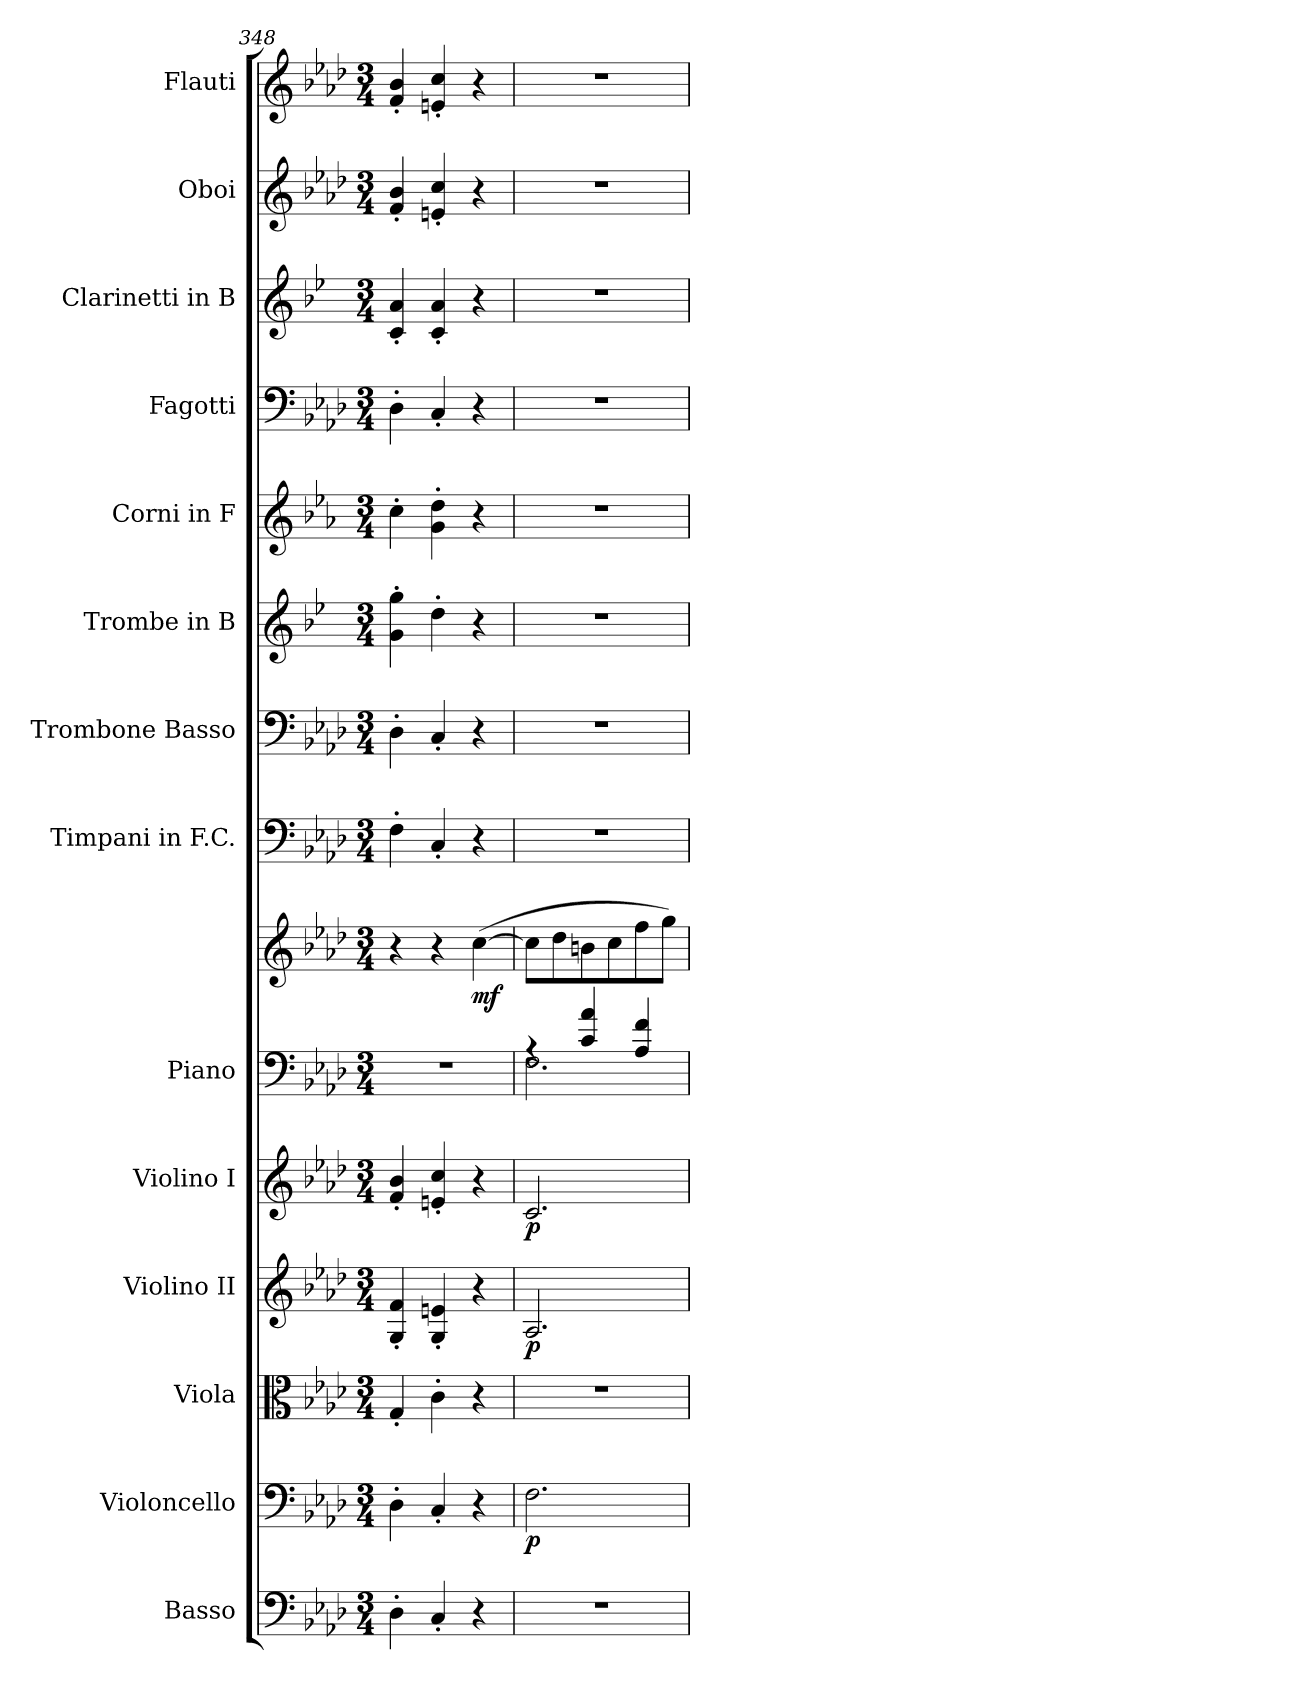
**kern	**kern	**dynam	**kern	**kern	**dynam	**kern	**dynam	**kern	**kern	**dynam	**kern	**kern	**kern	**kern	**kern	**kern	**kern	**kern
*part14	*part13	*part13	*part12	*part11	*part11	*part10	*part10	*part9	*part9	*part9	*part8	*part7	*part6	*part5	*part4	*part3	*part2	*part1
*staff15	*staff14	*staff14	*staff13	*staff12	*staff12	*staff11	*staff11	*staff10	*staff9	*staff9/10	*staff8	*staff7	*staff6	*staff5	*staff4	*staff3	*staff2	*staff1
*I"Basso	*I"Violoncello	*	*I"Viola	*I"Violino II	*	*I"Violino I	*	*I"Piano	*	*	*I"Timpani in F.C.	*I"Trombone Basso	*I"Trombe in B	*I"Corni in F	*I"Fagotti	*I"Clarinetti in B	*I"Oboi	*I"Flauti
*	*	*	*	*	*	*	*	*I'Pno.	*	*	*I'Timp.	*	*	*	*	*	*I'Ob.	*I'Fl.
*clefF4	*clefF4	*	*clefC3	*clefG2	*	*clefG2	*	*clefF4	*clefG2	*	*clefF4	*clefF4	*clefG2	*clefG2	*clefF4	*clefG2	*clefG2	*clefG2
*ITrd7c12	*	*	*	*	*	*	*	*	*	*	*	*	*ITrd1c2	*ITrd4c7	*	*ITrd1c2	*	*
*k[b-e-a-d-]	*k[b-e-a-d-]	*	*k[b-e-a-d-]	*k[b-e-a-d-]	*	*k[b-e-a-d-]	*	*k[b-e-a-d-]	*k[b-e-a-d-]	*	*k[b-e-a-d-]	*k[b-e-a-d-]	*k[b-e-a-d-]	*k[b-e-a-d-]	*k[b-e-a-d-]	*k[b-e-a-d-]	*k[b-e-a-d-]	*k[b-e-a-d-]
*M3/4	*M3/4	*	*M3/4	*M3/4	*	*M3/4	*	*M3/4	*M3/4	*	*M3/4	*M3/4	*M3/4	*M3/4	*M3/4	*M3/4	*M3/4	*M3/4
=348	=348	=348	=348	=348	=348	=348	=348	=348	=348	=348	=348	=348	=348	=348	=348	=348	=348	=348
4DD-'\	4D-'\	.	4G'/	4G/' 4f/'	.	4f/' 4b-/'	.	2.r	4r	.	4F'\	4D-'\	4f\' 4ff\'	4f'\	4D-'\	4B-/' 4g/'	4f/' 4b-/'	4f/' 4b-/'
4CC'/	4C'/	.	4c'\	4G/' 4en/'	.	4en/' 4cc/'	.	.	4r	.	4C'/	4C'/	4cc'\	4c\' 4g\'	4C'/	4B-/' 4g/'	4en/' 4cc/'	4en/' 4cc/'
!	!	!	!	!	!	!	!	!	!	!LO:DY:b	!	!	!	!	!	!	!	!
4r	4r	.	4r	4r	.	4r	.	.	(>[4cc\	mf	4r	4r	4r	4r	4r	4r	4r	4r
=349	=349	=349	=349	=349	=349	=349	=349	=349	=349	=349	=349	=349	=349	=349	=349	=349	=349	=349
*	*	*	*	*	*	*	*	*^	*	*	*	*	*	*	*	*	*	*
!	!	!LO:DY:b	!	!	!LO:DY:b	!	!LO:DY:b	!	!	!	!	!	!	!	!	!	!	!	!
2.r	2.F\	p	2.r	2.A-/	p	2.c/	p	4rA	2.F\	8cc\L]	.	2.r	2.r	2.r	2.r	2.r	2.r	2.r	2.r
.	.	.	.	.	.	.	.	.	.	8dd-\	.	.	.	.	.	.	.	.	.
.	.	.	.	.	.	.	.	4c/ 4a-/	.	8bn\	.	.	.	.	.	.	.	.	.
.	.	.	.	.	.	.	.	.	.	8cc\	.	.	.	.	.	.	.	.	.
.	.	.	.	.	.	.	.	4A-/ 4f/	.	8ff\	.	.	.	.	.	.	.	.	.
.	.	.	.	.	.	.	.	.	.	8gg\J)	.	.	.	.	.	.	.	.	.
*	*	*	*	*	*	*	*	*v	*v	*	*	*	*	*	*	*	*	*	*
=	=	=	=	=	=	=	=	=	=	=	=	=	=	=	=	=	=	=
*-	*-	*-	*-	*-	*-	*-	*-	*-	*-	*-	*-	*-	*-	*-	*-	*-	*-	*-
